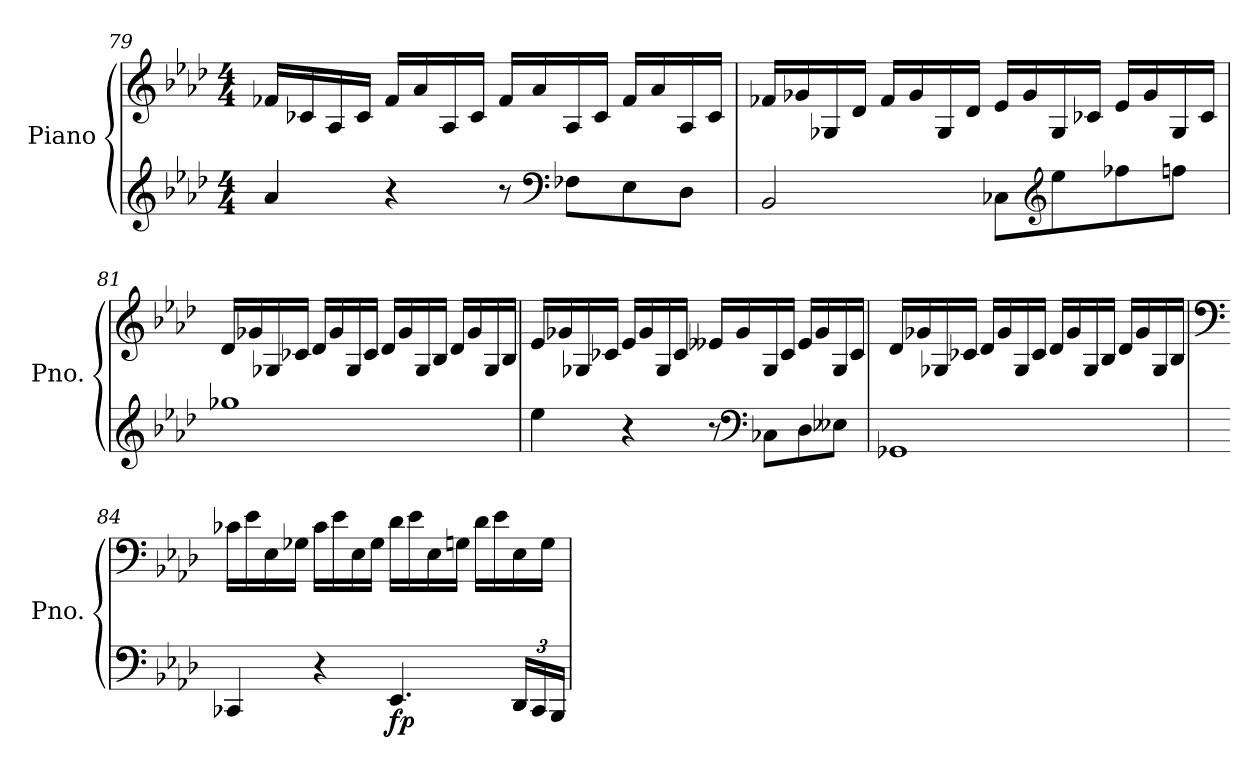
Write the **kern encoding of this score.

**kern	**kern	**dynam
*part1	*part1	*part1
*staff2	*staff1	*staff1/2
*I"Piano	*	*
*I'Pno.	*	*
!!LO:LB:g=z
*clefG2	*clefG2	*
*k[b-e-a-d-]	*k[b-e-a-d-]	*
*M4/4	*M4/4	*
=79	=79	=79
4a-/	16f-X/LL	.
.	16c-X/	.
.	16A-/	.
.	16c-/JJ	.
4r	16f-/LL	.
.	16a-/	.
.	16A-/	.
.	16c-/JJ	.
8r	16f-/LL	.
.	16a-/	.
*clefF4	*	*
8F-X\L	16A-/	.
.	16c-/JJ	.
8E-\	16f-/LL	.
.	16a-/	.
8D-\J	16A-/	.
.	16c-/JJ	.
=80	=80	=80
2BB-/	16f-X/LL	.
.	16g-X/	.
.	16G-X/	.
.	16d-/JJ	.
.	16f-/LL	.
.	16g-/	.
.	16G-/	.
.	16d-/JJ	.
8C-X\L	16e-/LL	.
.	16g-/	.
*clefG2	*	*
8ee-\	16G-/	.
.	16c-X/JJ	.
8ff-X\	16e-/LL	.
.	16g-/	.
8ffn\J	16G-/	.
.	16c-/JJ	.
!!LO:LB:g=z
=81	=81	=81
1gg-X	16d-/LL	.
.	16g-X/	.
.	16G-X/	.
.	16c-X/JJ	.
.	16d-/LL	.
.	16g-/	.
.	16G-/	.
.	16c-/JJ	.
.	16d-/LL	.
.	16g-/	.
.	16G-/	.
.	16B-/JJ	.
.	16d-/LL	.
.	16g-/	.
.	16G-/	.
.	16B-/JJ	.
=82	=82	=82
4ee-\	16e-/LL	.
.	16g-X/	.
.	16G-X/	.
.	16c-X/JJ	.
4r	16e-/LL	.
.	16g-/	.
.	16G-/	.
.	16c-/JJ	.
8r	16e--X/LL	.
.	16g-/	.
*clefF4	*	*
8C-X\L	16G-/	.
.	16c-/JJ	.
8D-\	16e--/LL	.
.	16g-/	.
8E--X\J	16G-/	.
.	16c-/JJ	.
!!LO:LB:g=z
=83	=83	=83
1GG-X	16d-/LL	.
.	16g-X/	.
.	16G-X/	.
.	16c-X/JJ	.
.	16d-/LL	.
.	16g-/	.
.	16G-/	.
.	16c-/JJ	.
.	16d-/LL	.
.	16g-/	.
.	16G-/	.
.	16B-/JJ	.
.	16d-/LL	.
.	16g-/	.
.	16G-/	.
.	16B-/JJ	.
=84	=84	=84
*	*clefF4	*
4CC-X/	16c-X\LL	.
.	16e-\	.
.	16E-\	.
.	16G-X\JJ	.
4r	16c-\LL	.
.	16e-\	.
.	16E-\	.
.	16G-\JJ	.
!	!	!LO:DY:b=2
4.EE-/	16d-\LL	fp
.	16e-\	.
.	16E-\	.
.	16Gn\JJ	.
.	16d-\LL	.
.	16e-\	.
*Xbrackettup	*	*
24DD-/LL	16E-\	.
24CC-/	.	.
.	16G\JJ	.
24BBB-/JJ	.	.
=	=	=
*-	*-	*-
